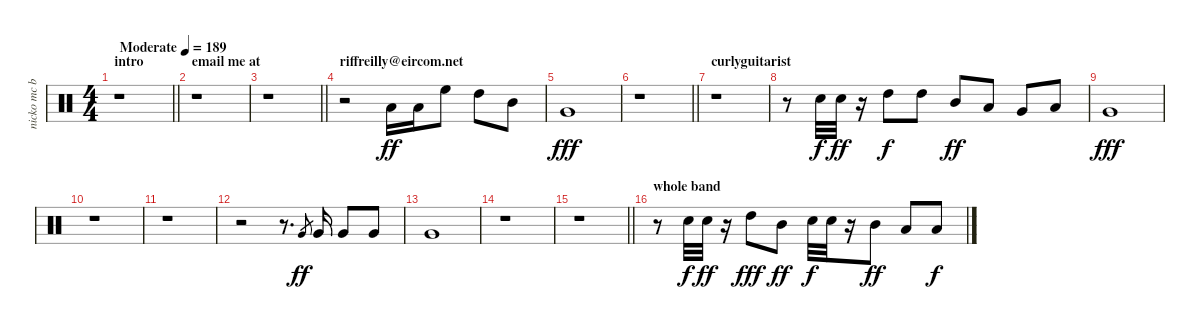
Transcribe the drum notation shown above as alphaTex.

\track ("nicko mc brain" "nicko mc b") {instrument percussion}
\staff {score}
\articulation defaults
\ts (4 4)
\section ("" "intro")
\tempo (189 "Moderate")
\clef neutral
\barLineRight lightlight
\ks c
r.1{dy ff} |
\section ("" "email me at")
r.1 |
\barLineRight lightlight
r.1 |
\section ("" "riffreilly@eircom.net")
r.2 "Low Tom (hit)".16 "Low Tom (hit)".16 "High Floor Tom (hit)".8 "High Tom (hit)".8 "Mid Tom (hit)".8 |
"Very Low Tom (hit)".1{dy fff} |
\barLineRight lightlight
r.1 |
\section ("" "curlyguitarist")
r.1 |
r.8 "Electric Snare (hit)".32{dy f} "Electric Snare (hit)".32{dy ff} r.16 "High Tom (hit)".8{dy f} "High Tom (hit)".8 "Mid Tom (hit)".8{dy ff} "Low Tom (hit)".8 "Very Low Tom (hit)".8 "Low Floor Tom (hit)".8 |
"Very Low Tom (hit)".1{dy fff} |
r.1 |
r.1 |
r.2 r.8{d} "Very Low Tom (hit)".8{gr dy ff} "Very Low Tom (hit)".16 "Very Low Tom (hit)".8 "Very Low Tom (hit)".8 |
"Very Low Tom (hit)".1 |
r.1 |
\barLineRight lightlight
r.1 |
\section ("" "whole band")
r.8 "Electric Snare (hit)".32{dy f} "Electric Snare (hit)".32{dy ff} r.16 "High Tom (hit)".8{dy fff} "Mid Tom (hit)".8{dy ff} "Electric Snare (hit)".32{dy f} "Electric Snare (hit)".32 r.16 "Mid Tom (hit)".8{dy ff} "Low Tom (hit)".8 "Low Tom (hit)".8{dy f}
